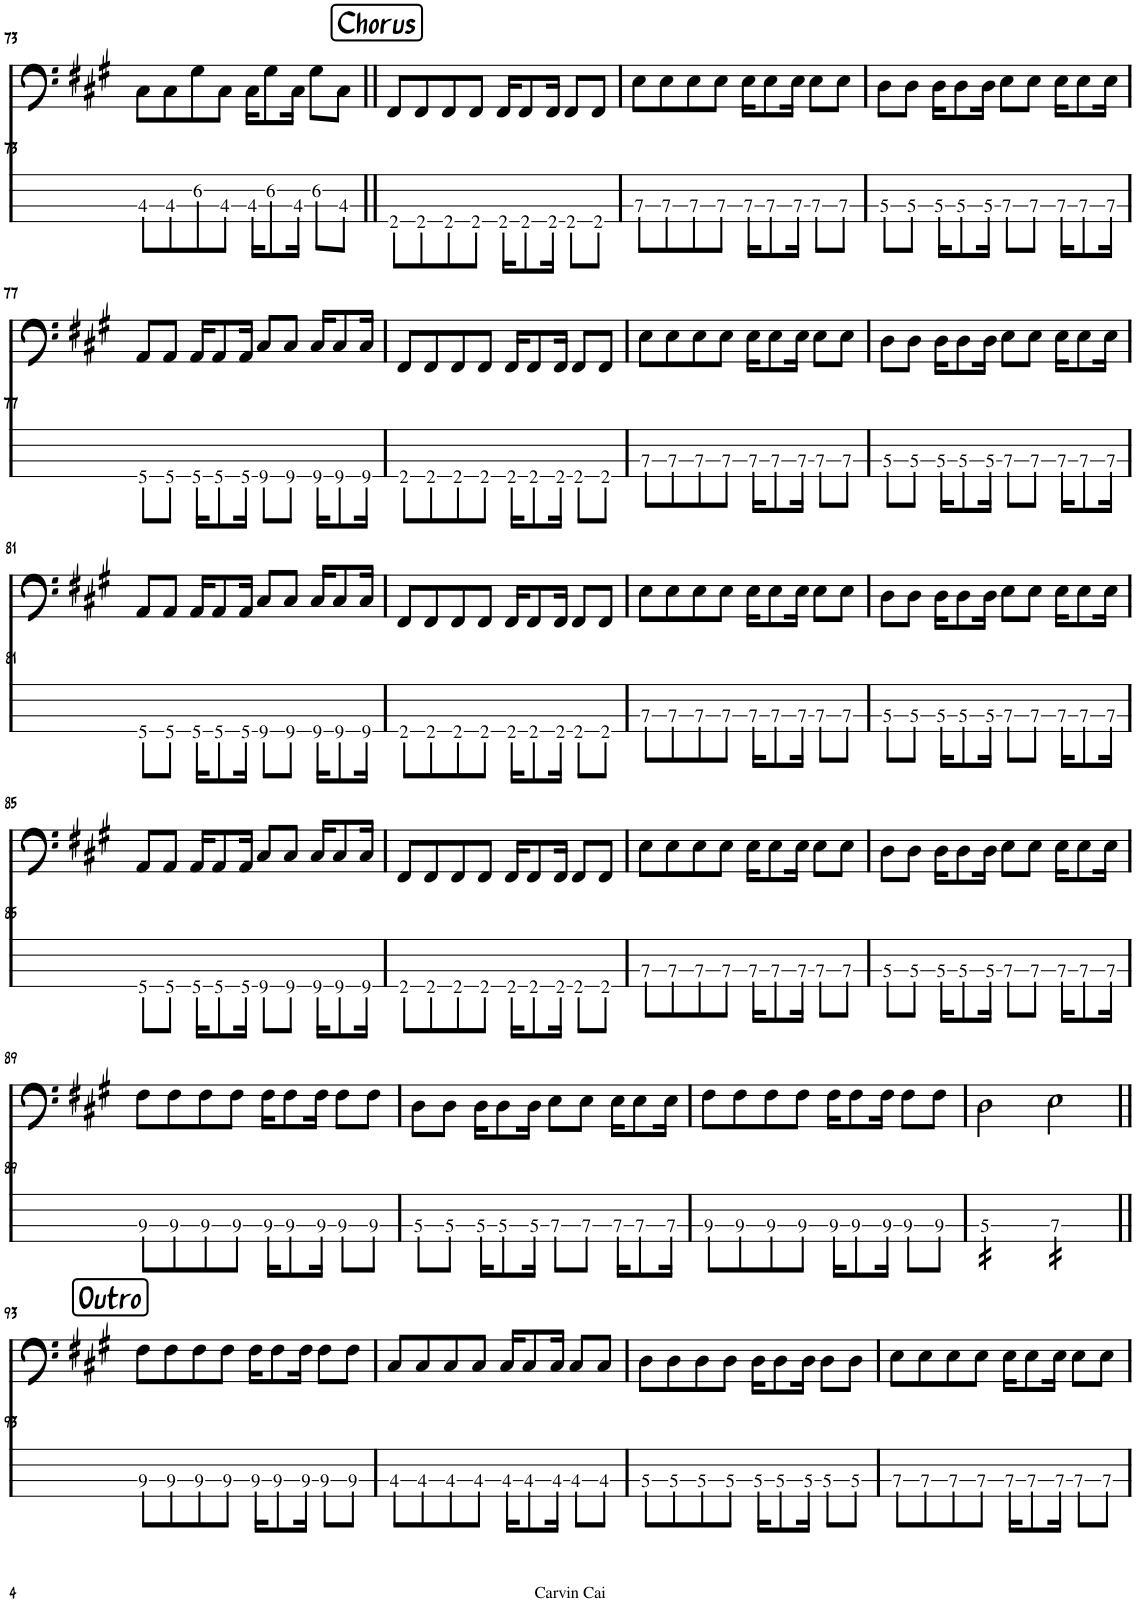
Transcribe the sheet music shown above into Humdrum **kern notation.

**kern	**kern
*part1	*part1
*staff2	*staff1
*I"电贝斯	*
!!LO:PB:g=z
*	*clefF4
*Trd7c12	*Trd7c12
*k[f#c#g#]	*k[f#c#g#]
*M4/4	*M4/4
=73	=73
8C#\L	8C#\L
8C#\	8C#\
8G#\	8G#\
8C#\J	8C#\J
16C#\KL	16C#\KL
8G#\	8G#\
16C#\Jk	16C#\Jk
8G#\L	8G#\L
8C#\J	8C#\J
!!LO:REH:place=s1:a:B:cj:fs=14:t=Chorus
=74||	=74||
8FF#\L	8FF#/L
8FF#\	8FF#/
8FF#\	8FF#/
8FF#\J	8FF#/J
16FF#\KL	16FF#/KL
8FF#\	8FF#/
16FF#\Jk	16FF#/Jk
8FF#\L	8FF#/L
8FF#\J	8FF#/J
=75	=75
8E\L	8E\L
8E\	8E\
8E\	8E\
8E\J	8E\J
16E\KL	16E\KL
8E\	8E\
16E\Jk	16E\Jk
8E\L	8E\L
8E\J	8E\J
=76	=76
8D\L	8D\L
8D\J	8D\J
16D\KL	16D\KL
8D\	8D\
16D\Jk	16D\Jk
8E\L	8E\L
8E\J	8E\J
16E\KL	16E\KL
8E\	8E\
16E\Jk	16E\Jk
!!LO:LB:g=z
=77	=77
8AA\L	8AA/L
8AA\J	8AA/J
16AA\KL	16AA/KL
8AA\	8AA/
16AA\Jk	16AA/Jk
8C#\L	8C#/L
8C#\J	8C#/J
16C#\KL	16C#/KL
8C#\	8C#/
16C#\Jk	16C#/Jk
=78	=78
8FF#\L	8FF#/L
8FF#\	8FF#/
8FF#\	8FF#/
8FF#\J	8FF#/J
16FF#\KL	16FF#/KL
8FF#\	8FF#/
16FF#\Jk	16FF#/Jk
8FF#\L	8FF#/L
8FF#\J	8FF#/J
=79	=79
8E\L	8E\L
8E\	8E\
8E\	8E\
8E\J	8E\J
16E\KL	16E\KL
8E\	8E\
16E\Jk	16E\Jk
8E\L	8E\L
8E\J	8E\J
=80	=80
8D\L	8D\L
8D\J	8D\J
16D\KL	16D\KL
8D\	8D\
16D\Jk	16D\Jk
8E\L	8E\L
8E\J	8E\J
16E\KL	16E\KL
8E\	8E\
16E\Jk	16E\Jk
!!LO:LB:g=z
=81	=81
8AA\L	8AA/L
8AA\J	8AA/J
16AA\KL	16AA/KL
8AA\	8AA/
16AA\Jk	16AA/Jk
8C#\L	8C#/L
8C#\J	8C#/J
16C#\KL	16C#/KL
8C#\	8C#/
16C#\Jk	16C#/Jk
=82	=82
8FF#\L	8FF#/L
8FF#\	8FF#/
8FF#\	8FF#/
8FF#\J	8FF#/J
16FF#\KL	16FF#/KL
8FF#\	8FF#/
16FF#\Jk	16FF#/Jk
8FF#\L	8FF#/L
8FF#\J	8FF#/J
=83	=83
8E\L	8E\L
8E\	8E\
8E\	8E\
8E\J	8E\J
16E\KL	16E\KL
8E\	8E\
16E\Jk	16E\Jk
8E\L	8E\L
8E\J	8E\J
=84	=84
8D\L	8D\L
8D\J	8D\J
16D\KL	16D\KL
8D\	8D\
16D\Jk	16D\Jk
8E\L	8E\L
8E\J	8E\J
16E\KL	16E\KL
8E\	8E\
16E\Jk	16E\Jk
!!LO:LB:g=z
=85	=85
8AA\L	8AA/L
8AA\J	8AA/J
16AA\KL	16AA/KL
8AA\	8AA/
16AA\Jk	16AA/Jk
8C#\L	8C#/L
8C#\J	8C#/J
16C#\KL	16C#/KL
8C#\	8C#/
16C#\Jk	16C#/Jk
=86	=86
8FF#\L	8FF#/L
8FF#\	8FF#/
8FF#\	8FF#/
8FF#\J	8FF#/J
16FF#\KL	16FF#/KL
8FF#\	8FF#/
16FF#\Jk	16FF#/Jk
8FF#\L	8FF#/L
8FF#\J	8FF#/J
=87	=87
8E\L	8E\L
8E\	8E\
8E\	8E\
8E\J	8E\J
16E\KL	16E\KL
8E\	8E\
16E\Jk	16E\Jk
8E\L	8E\L
8E\J	8E\J
=88	=88
8D\L	8D\L
8D\J	8D\J
16D\KL	16D\KL
8D\	8D\
16D\Jk	16D\Jk
8E\L	8E\L
8E\J	8E\J
16E\KL	16E\KL
8E\	8E\
16E\Jk	16E\Jk
!!LO:LB:g=z
=89	=89
8F#\L	8F#\L
8F#\	8F#\
8F#\	8F#\
8F#\J	8F#\J
16F#\KL	16F#\KL
8F#\	8F#\
16F#\Jk	16F#\Jk
8F#\L	8F#\L
8F#\J	8F#\J
=90	=90
8D\L	8D\L
8D\J	8D\J
16D\KL	16D\KL
8D\	8D\
16D\Jk	16D\Jk
8E\L	8E\L
8E\J	8E\J
16E\KL	16E\KL
8E\	8E\
16E\Jk	16E\Jk
=91	=91
8F#\L	8F#\L
8F#\	8F#\
8F#\	8F#\
8F#\J	8F#\J
16F#\KL	16F#\KL
8F#\	8F#\
16F#\Jk	16F#\Jk
8F#\L	8F#\L
8F#\J	8F#\J
=92	=92
2D\	2D\
2E\	2E\
!!LO:LB:g=z
!!LO:REH:place=s1:a:B:cj:fs=14:t=Outro
=93||	=93||
8F#\L	8F#\L
8F#\	8F#\
8F#\	8F#\
8F#\J	8F#\J
16F#\KL	16F#\KL
8F#\	8F#\
16F#\Jk	16F#\Jk
8F#\L	8F#\L
8F#\J	8F#\J
=94	=94
8C#\L	8C#/L
8C#\	8C#/
8C#\	8C#/
8C#\J	8C#/J
16C#\KL	16C#/KL
8C#\	8C#/
16C#\Jk	16C#/Jk
8C#\L	8C#/L
8C#\J	8C#/J
=95	=95
8D\L	8D\L
8D\	8D\
8D\	8D\
8D\J	8D\J
16D\KL	16D\KL
8D\	8D\
16D\Jk	16D\Jk
8D\L	8D\L
8D\J	8D\J
=96	=96
8E\L	8E\L
8E\	8E\
8E\	8E\
8E\J	8E\J
16E\KL	16E\KL
8E\	8E\
16E\Jk	16E\Jk
8E\L	8E\L
8E\J	8E\J
=	=
*-	*-
